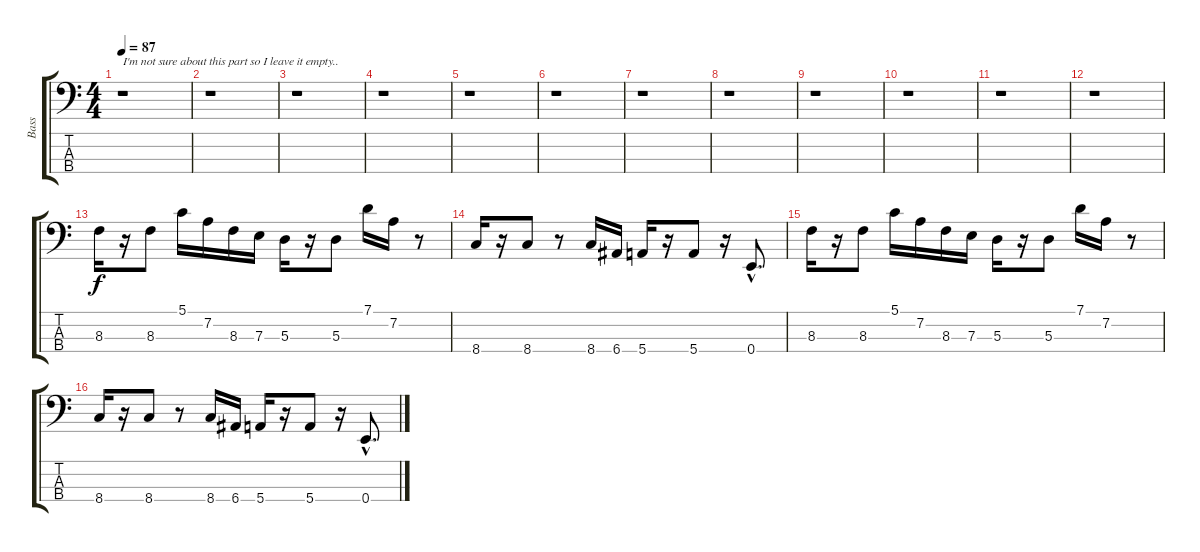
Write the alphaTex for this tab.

\track ("Bass" "Bass") {instrument electricbassfinger}
\staff {score tabs}
\tuning (G2 D2 A1 E1) {hide}
\ts (4 4)
\tempo 87
\clef f4
\ks c
r.1{txt "I'm not sure about this part so I leave it empty.." dy f instrument electricbassfinger} |
r.1 |
r.1 |
r.1 |
r.1 |
r.1 |
r.1 |
r.1 |
r.1 |
r.1 |
r.1 |
r.1 |
8.3.16 r.16 8.3.8 5.1.16 7.2.16 8.3.16 7.3.16 5.3.16 r.16 5.3.8 7.1.16 7.2.16 r.8 |
8.4.16 r.16 8.4.8 r.8 8.4.16 6.4.16 5.4.16 r.16 5.4.8 r.16 0.4{hac}.8{d} |
8.3.16 r.16 8.3.8 5.1.16 7.2.16 8.3.16 7.3.16 5.3.16 r.16 5.3.8 7.1.16 7.2.16 r.8 |
8.4.16 r.16 8.4.8 r.8 8.4.16 6.4.16 5.4.16 r.16 5.4.8 r.16 0.4{hac}.8{d}
